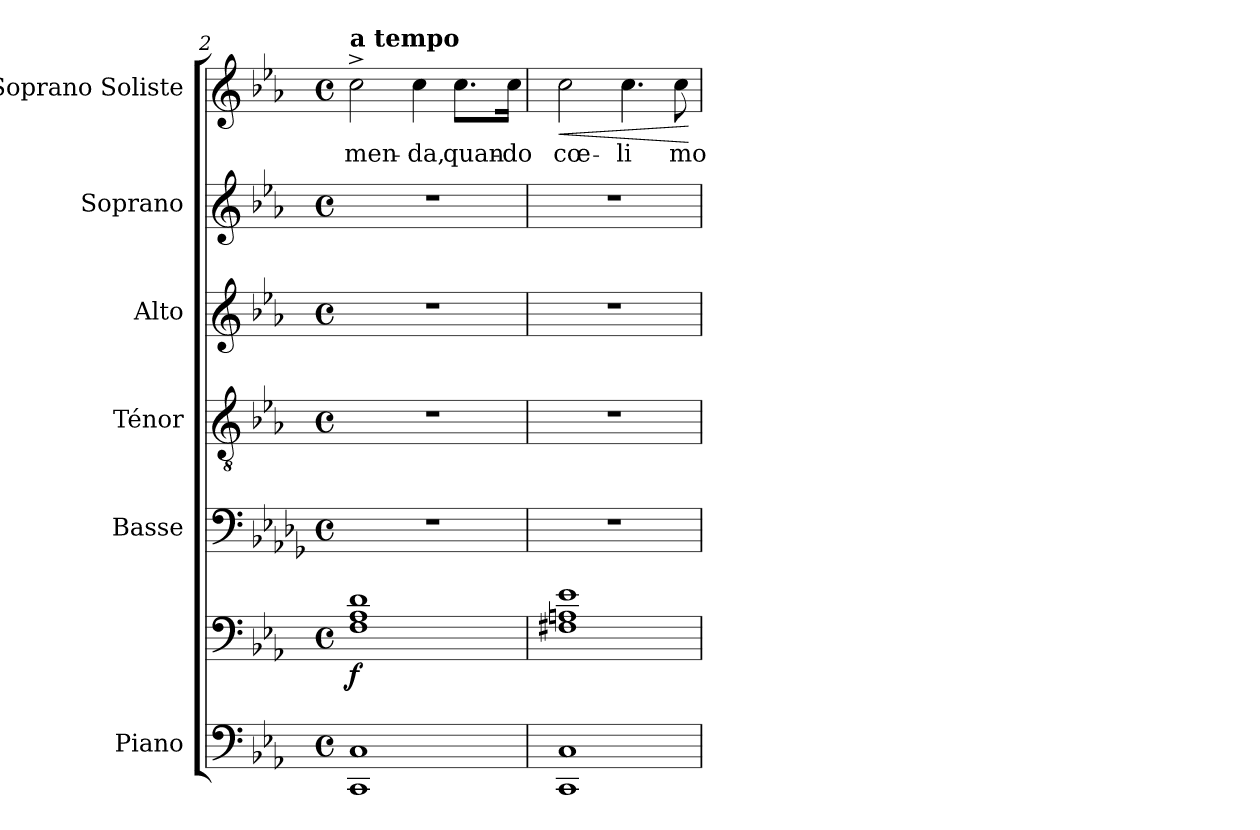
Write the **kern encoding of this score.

**kern	**kern	**dynam	**kern	**kern	**kern	**kern	**kern	**text	**dynam
*part6	*part6	*part6	*part5	*part4	*part3	*part2	*part1	*part1	*part1
*staff7	*staff6	*staff6/7	*staff5	*staff4	*staff3	*staff2	*staff1	*staff1	*staff1
*I"Piano	*	*	*I"Basse	*I"Ténor	*I"Alto	*I"Soprano	*I"Soprano Soliste	*	*
*I'Pno.	*	*	*I'B.	*I'T.	*I'A.	*I'S.	*	*	*
*clefF4	*clefF4	*	*clefF4	*clefGv2	*clefG2	*clefG2	*clefG2	*	*
*	*	*	*ITrd8c14	*	*	*	*	*	*
*k[b-e-a-]	*k[b-e-a-]	*	*k[b-e-a-d-g-]	*k[b-e-a-]	*k[b-e-a-]	*k[b-e-a-]	*k[b-e-a-]	*	*
*M4/4	*M4/4	*	*M4/4	*M4/4	*M4/4	*M4/4	*M4/4	*	*
*met(c)	*met(c)	*	*met(c)	*met(c)	*met(c)	*met(c)	*met(c)	*	*
*MM72	*MM72	*	*MM72	*MM72	*MM72	*MM72	*MM72	*	*
=2	=2	=2	=2	=2	=2	=2	=2	=2	=2
!	!	!	!	!	!	!	!LO:TX:a:B:t=a tempo	!	!
!	!	!LO:DY:b	!	!	!	!	!	!	!
1CC 1C	1F 1A- 1d	f	1r	1r	1r	1r	2cc^\	-men-	.
.	.	.	.	.	.	.	4cc\	-da,	.
.	.	.	.	.	.	.	8.cc\L	quan-	.
.	.	.	.	.	.	.	16cc\Jk	-do	.
!!LO:LB:g=z
=3	=3	=3	=3	=3	=3	=3	=3	=3	=3
!	!	!	!	!	!	!	!	!	!LO:HP:b
1CC 1C	1F#X 1An 1e-	.	1r	1r	1r	1r	2cc\	cœ-	<
.	.	.	.	.	.	.	4.cc\	-li	.
.	.	.	.	.	.	.	8cc\	mo-	.
.	.	.	.	.	.	.	.	.	[
=	=	=	=	=	=	=	=	=	=
*-	*-	*-	*-	*-	*-	*-	*-	*-	*-
